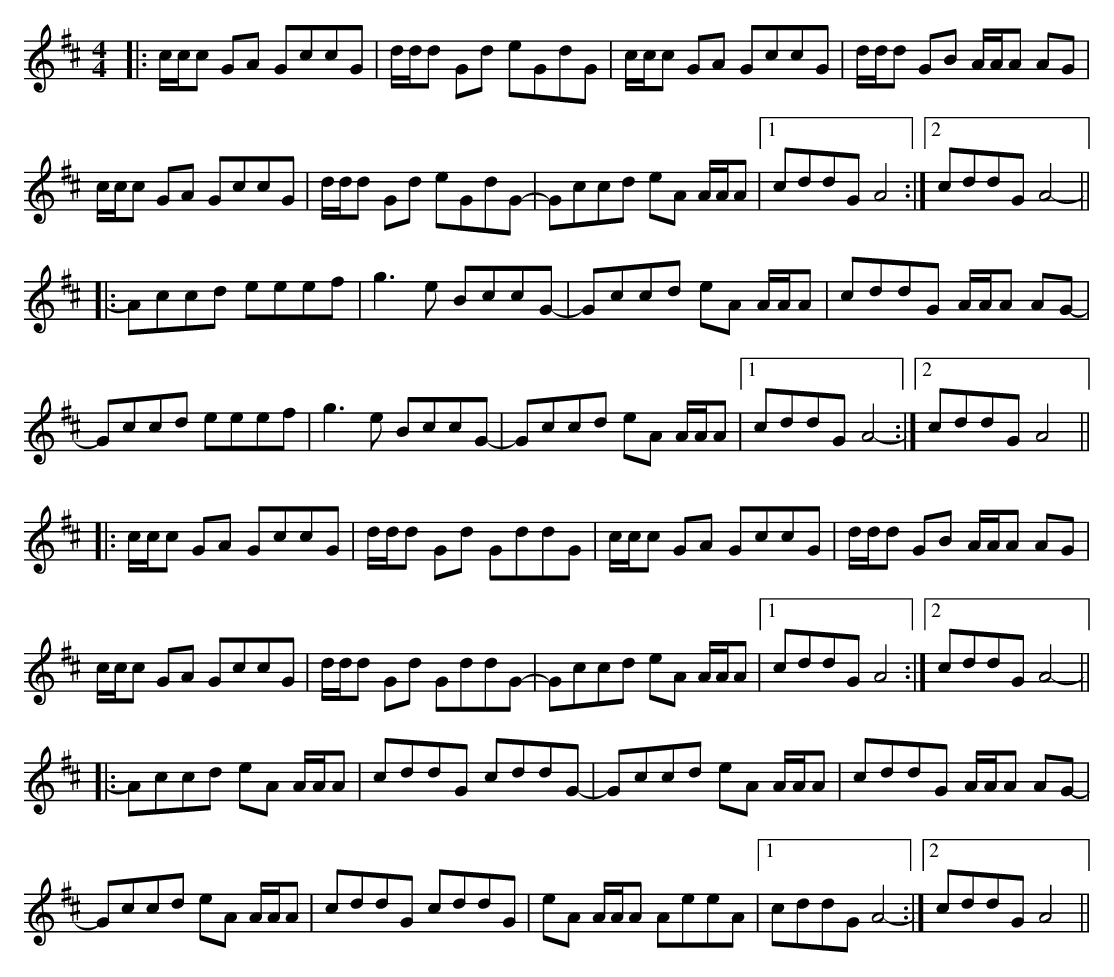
X:1
M:4/4
K:Amix
|:c/c/c GA GccG|d/d/d Gd eGdG|c/c/c GA GccG|d/d/d GB A/A/A AG|
c/c/c GA GccG|d/d/d Gd eGdG-|Gccd eA A/A/A|1 cddG A4:|2 cddG A4-||
|:Accd eeef|g3e BccG-|Gccd eA A/A/A|cddG A/A/A AG-|
Gccd eeef|g3e BccG-|Gccd eA A/A/A|1 cddG A4-:|2 cddG A4||
|:c/c/c GA GccG|d/d/d Gd GddG|c/c/c GA GccG|d/d/d GB A/A/A AG|
c/c/c GA GccG|d/d/d Gd GddG-|Gccd eA A/A/A|1 cddG A4:|2 cddG A4-||
|:Accd eA A/A/A|cddG cddG-|Gccd eA A/A/A|cddG A/A/A AG-|
Gccd eA A/A/A|cddG cddG|eA A/A/A AeeA|1 cddG A4-:|2 cddG A4||
